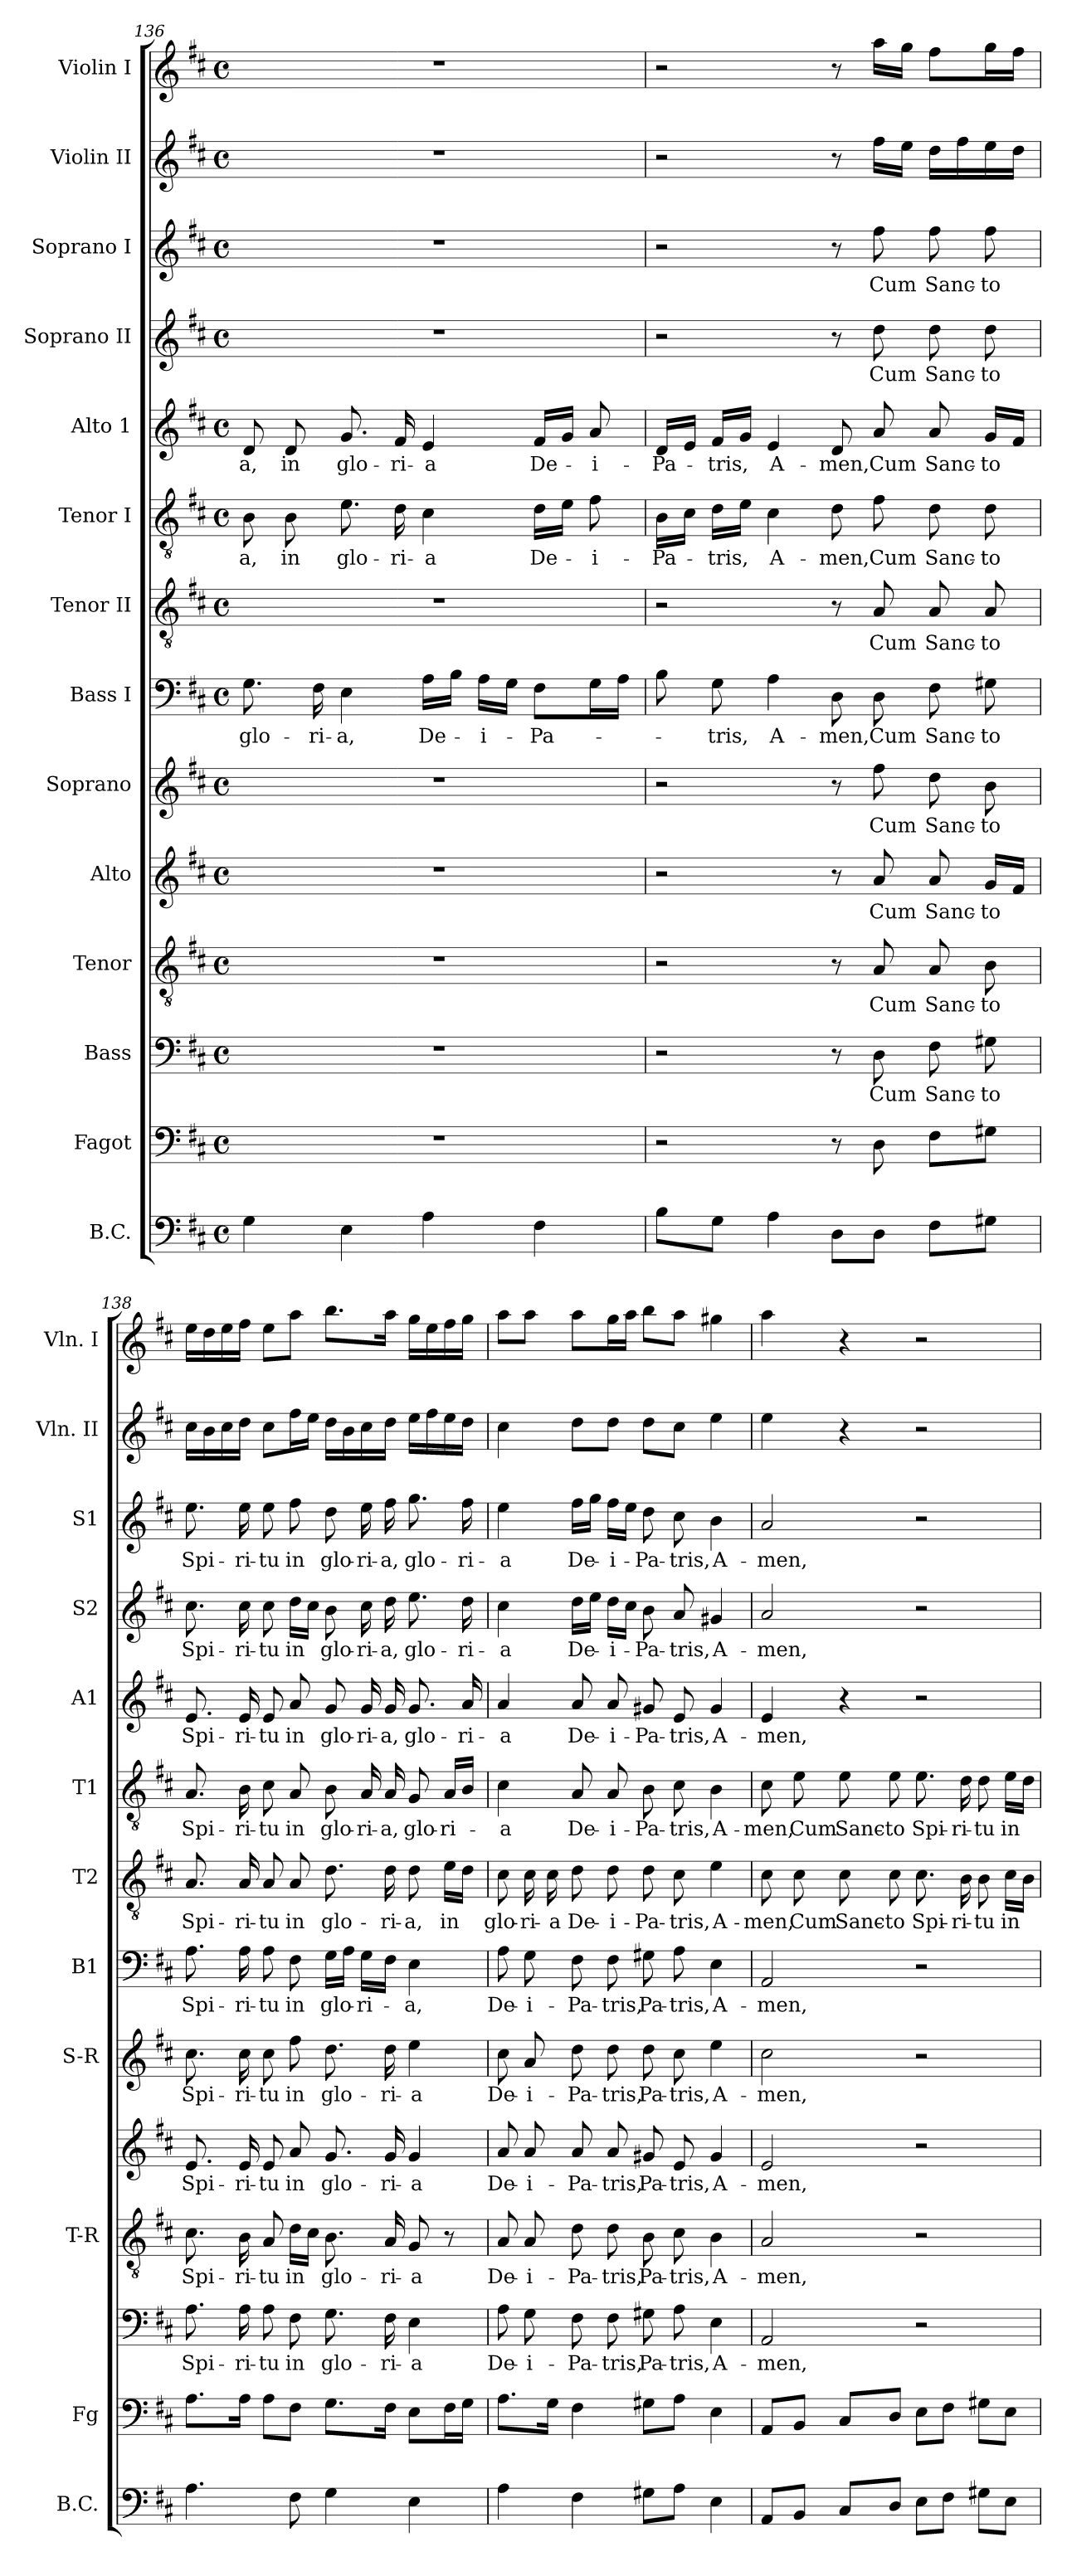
**kern	**kern	**kern	**text	**kern	**text	**kern	**text	**kern	**text	**kern	**text	**kern	**text	**kern	**text	**kern	**text	**kern	**text	**kern	**text	**kern	**kern
*part14	*part13	*part12	*part12	*part11	*part11	*part10	*part10	*part9	*part9	*part8	*part8	*part7	*part7	*part6	*part6	*part5	*part5	*part4	*part4	*part3	*part3	*part2	*part1
*staff14	*staff13	*staff12	*staff12	*staff11	*staff11	*staff10	*staff10	*staff9	*staff9	*staff8	*staff8	*staff7	*staff7	*staff6	*staff6	*staff5	*staff5	*staff4	*staff4	*staff3	*staff3	*staff2	*staff1
*I"B.C.	*I"Fagot	*I"Bass	*	*I"Tenor	*	*I"Alto	*	*I"Soprano	*	*I"Bass I	*	*I"Tenor II	*	*I"Tenor I	*	*I"Alto 1	*	*I"Soprano II	*	*I"Soprano I	*	*I"Violin II	*I"Violin I
*I'B.C.	*I'Fg	*	*	*I'T-R	*	*	*	*I'S-R	*	*I'B1	*	*I'T2	*	*I'T1	*	*I'A1	*	*I'S2	*	*I'S1	*	*I'Vln. II	*I'Vln. I
*clefF4	*clefF4	*clefF4	*	*clefGv2	*	*clefG2	*	*clefG2	*	*clefF4	*	*clefGv2	*	*clefGv2	*	*clefG2	*	*clefG2	*	*clefG2	*	*clefG2	*clefG2
*k[f#c#]	*k[f#c#]	*k[f#c#]	*	*k[f#c#]	*	*k[f#c#]	*	*k[f#c#]	*	*k[f#c#]	*	*k[f#c#]	*	*k[f#c#]	*	*k[f#c#]	*	*k[f#c#]	*	*k[f#c#]	*	*k[f#c#]	*k[f#c#]
*D:	*D:	*D:	*	*D:	*	*D:	*	*D:	*	*D:	*	*D:	*	*D:	*	*D:	*	*D:	*	*D:	*	*D:	*D:
*M4/4	*M4/4	*M4/4	*	*M4/4	*	*M4/4	*	*M4/4	*	*M4/4	*	*M4/4	*	*M4/4	*	*M4/4	*	*M4/4	*	*M4/4	*	*M4/4	*M4/4
*met(c)	*met(c)	*met(c)	*	*met(c)	*	*met(c)	*	*met(c)	*	*met(c)	*	*met(c)	*	*met(c)	*	*met(c)	*	*met(c)	*	*met(c)	*	*met(c)	*met(c)
=136	=136	=136	=136	=136	=136	=136	=136	=136	=136	=136	=136	=136	=136	=136	=136	=136	=136	=136	=136	=136	=136	=136	=136
!	!	!	!	!	!	!	!	!	!	!	!LO:LY:b	!	!	!	!LO:LY:b	!	!LO:LY:b	!	!	!	!	!	!
4G\	1r	1r	.	1r	.	1r	.	1r	.	8.G\	glo-	1r	.	8B\	-a,	8d/	-a,	1r	.	1r	.	1r	1r
!	!	!	!	!	!	!	!	!	!	!	!	!	!	!	!LO:LY:b	!	!LO:LY:b	!	!	!	!	!	!
.	.	.	.	.	.	.	.	.	.	.	.	.	.	8B\	in	8d/	in	.	.	.	.	.	.
!	!	!	!	!	!	!	!	!	!	!	!LO:LY:b	!	!	!	!	!	!	!	!	!	!	!	!
.	.	.	.	.	.	.	.	.	.	16F#\	-ri-	.	.	.	.	.	.	.	.	.	.	.	.
!	!	!	!	!	!	!	!	!	!	!	!LO:LY:b	!	!	!	!LO:LY:b	!	!LO:LY:b	!	!	!	!	!	!
4E\	.	.	.	.	.	.	.	.	.	4E\	-a,	.	.	8.e\	glo-	8.g/	glo-	.	.	.	.	.	.
!	!	!	!	!	!	!	!	!	!	!	!	!	!	!	!LO:LY:b	!	!LO:LY:b	!	!	!	!	!	!
.	.	.	.	.	.	.	.	.	.	.	.	.	.	16d\	-ri-	16f#/	-ri-	.	.	.	.	.	.
!	!	!	!	!	!	!	!	!	!	!	!LO:LY:b	!	!	!	!LO:LY:b	!	!LO:LY:b	!	!	!	!	!	!
4A\	.	.	.	.	.	.	.	.	.	16A\LL	De-	.	.	4c#\	-a	4e/	-a	.	.	.	.	.	.
.	.	.	.	.	.	.	.	.	.	16B\JJ	.	.	.	.	.	.	.	.	.	.	.	.	.
!	!	!	!	!	!	!	!	!	!	!	!LO:LY:b	!	!	!	!	!	!	!	!	!	!	!	!
.	.	.	.	.	.	.	.	.	.	16A\LL	-i-	.	.	.	.	.	.	.	.	.	.	.	.
.	.	.	.	.	.	.	.	.	.	16G\JJ	.	.	.	.	.	.	.	.	.	.	.	.	.
!	!	!	!	!	!	!	!	!	!	!	!LO:LY:b	!	!	!	!LO:LY:b	!	!LO:LY:b	!	!	!	!	!	!
4F#\	.	.	.	.	.	.	.	.	.	8F#\L	-Pa-	.	.	16d\LL	De-	16f#/LL	De-	.	.	.	.	.	.
.	.	.	.	.	.	.	.	.	.	.	.	.	.	16e\JJ	.	16g/JJ	.	.	.	.	.	.	.
!	!	!	!	!	!	!	!	!	!	!	!	!	!	!	!LO:LY:b	!	!LO:LY:b	!	!	!	!	!	!
.	.	.	.	.	.	.	.	.	.	16G\L	.	.	.	8f#\	-i-	8a/	-i-	.	.	.	.	.	.
.	.	.	.	.	.	.	.	.	.	16A\JJ	.	.	.	.	.	.	.	.	.	.	.	.	.
=137	=137	=137	=137	=137	=137	=137	=137	=137	=137	=137	=137	=137	=137	=137	=137	=137	=137	=137	=137	=137	=137	=137	=137
!	!	!	!	!	!	!	!	!	!	!	!	!	!	!	!LO:LY:b	!	!LO:LY:b	!	!	!	!	!	!
8B\L	2r	2r	.	2r	.	2r	.	2r	.	8B\	.	2r	.	16B\LL	-Pa-	16d/LL	-Pa-	2r	.	2r	.	2r	2r
.	.	.	.	.	.	.	.	.	.	.	.	.	.	16c#\JJ	.	16e/JJ	.	.	.	.	.	.	.
!	!	!	!	!	!	!	!	!	!	!	!LO:LY:b	!	!	!	!LO:LY:b	!	!LO:LY:b	!	!	!	!	!	!
8G\J	.	.	.	.	.	.	.	.	.	8G\	-tris,	.	.	16d\LL	-tris,	16f#/LL	-tris,	.	.	.	.	.	.
.	.	.	.	.	.	.	.	.	.	.	.	.	.	16e\JJ	.	16g/JJ	.	.	.	.	.	.	.
!	!	!	!	!	!	!	!	!	!	!	!LO:LY:b	!	!	!	!LO:LY:b	!	!LO:LY:b	!	!	!	!	!	!
4A\	.	.	.	.	.	.	.	.	.	4A\	A-	.	.	4c#\	A-	4e/	A-	.	.	.	.	.	.
!	!	!	!	!	!	!	!	!	!	!	!LO:LY:b	!	!	!	!LO:LY:b	!	!LO:LY:b	!	!	!	!	!	!
8D\L	8r	8r	.	8r	.	8r	.	8r	.	8D\	-men,	8r	.	8d\	-men,	8d/	-men,	8r	.	8r	.	8r	8r
!	!	!	!LO:LY:b	!	!LO:LY:b	!	!LO:LY:b	!	!LO:LY:b	!	!LO:LY:b	!	!LO:LY:b	!	!LO:LY:b	!	!LO:LY:b	!	!LO:LY:b	!	!LO:LY:b	!	!
8D\J	8D\	8D\	Cum	8A/	Cum	8a/	Cum	8ff#\	Cum	8D\	Cum	8A/	Cum	8f#\	Cum	8a/	Cum	8dd\	Cum	8ff#\	Cum	16ff#\LL	16aa\LL
.	.	.	.	.	.	.	.	.	.	.	.	.	.	.	.	.	.	.	.	.	.	16ee\JJ	16gg\JJ
!	!	!	!LO:LY:b	!	!LO:LY:b	!	!LO:LY:b	!	!LO:LY:b	!	!LO:LY:b	!	!LO:LY:b	!	!LO:LY:b	!	!LO:LY:b	!	!LO:LY:b	!	!LO:LY:b	!	!
8F#\L	8F#\L	8F#\	Sanc-	8A/	Sanc-	8a/	Sanc-	8dd\	Sanc-	8F#\	Sanc-	8A/	Sanc-	8d\	Sanc-	8a/	Sanc-	8dd\	Sanc-	8ff#\	Sanc-	16dd\LL	8ff#\L
.	.	.	.	.	.	.	.	.	.	.	.	.	.	.	.	.	.	.	.	.	.	16ff#\	.
!	!	!	!LO:LY:b	!	!LO:LY:b	!	!LO:LY:b	!	!LO:LY:b	!	!LO:LY:b	!	!LO:LY:b	!	!LO:LY:b	!	!LO:LY:b	!	!LO:LY:b	!	!LO:LY:b	!	!
8G#X\J	8G#X\J	8G#X\	-to	8B\	-to	16g/LL	-to	8b\	-to	8G#X\	-to	8A/	-to	8d\	-to	16g/LL	-to	8dd\	-to	8ff#\	-to	16ee\	16gg\L
.	.	.	.	.	.	16f#/JJ	.	.	.	.	.	.	.	.	.	16f#/JJ	.	.	.	.	.	16dd\JJ	16ff#\JJ
!!LO:PB:g=z
=138	=138	=138	=138	=138	=138	=138	=138	=138	=138	=138	=138	=138	=138	=138	=138	=138	=138	=138	=138	=138	=138	=138	=138
!	!	!	!LO:LY:b	!	!LO:LY:b	!	!LO:LY:b	!	!LO:LY:b	!	!LO:LY:b	!	!LO:LY:b	!	!LO:LY:b	!	!LO:LY:b	!	!LO:LY:b	!	!LO:LY:b	!	!
4.A\	8.A\L	8.A\	Spi-	8.c#\	Spi-	8.e/	Spi-	8.cc#\	Spi-	8.A\	Spi-	8.A/	Spi-	8.A/	Spi-	8.e/	Spi-	8.cc#\	Spi-	8.ee\	Spi-	16cc#\LL	16ee\LL
.	.	.	.	.	.	.	.	.	.	.	.	.	.	.	.	.	.	.	.	.	.	16b\	16dd\
.	.	.	.	.	.	.	.	.	.	.	.	.	.	.	.	.	.	.	.	.	.	16cc#\	16ee\
!	!	!	!LO:LY:b	!	!LO:LY:b	!	!LO:LY:b	!	!LO:LY:b	!	!LO:LY:b	!	!LO:LY:b	!	!LO:LY:b	!	!LO:LY:b	!	!LO:LY:b	!	!LO:LY:b	!	!
.	16A\Jk	16A\	-ri-	16B\	-ri-	16e/	-ri-	16cc#\	-ri-	16A\	-ri-	16A/	-ri-	16B\	-ri-	16e/	-ri-	16cc#\	-ri-	16ee\	-ri-	16dd\JJ	16ff#\JJ
!	!	!	!LO:LY:b	!	!LO:LY:b	!	!LO:LY:b	!	!LO:LY:b	!	!LO:LY:b	!	!LO:LY:b	!	!LO:LY:b	!	!LO:LY:b	!	!LO:LY:b	!	!LO:LY:b	!	!
.	8A\L	8A\	-tu	8A/	-tu	8e/	-tu	8cc#\	-tu	8A\	-tu	8A/	-tu	8c#\	-tu	8e/	-tu	8cc#\	-tu	8ee\	-tu	8cc#\L	8ee\L
!	!	!	!LO:LY:b	!	!LO:LY:b	!	!LO:LY:b	!	!LO:LY:b	!	!LO:LY:b	!	!LO:LY:b	!	!LO:LY:b	!	!LO:LY:b	!	!LO:LY:b	!	!LO:LY:b	!	!
8F#\	8F#\J	8F#\	in	16d\LL	in	8a/	in	8ff#\	in	8F#\	in	8A/	in	8A/	in	8a/	in	16dd\LL	in	8ff#\	in	16ff#\L	8aa\J
.	.	.	.	16c#\JJ	.	.	.	.	.	.	.	.	.	.	.	.	.	16cc#\JJ	.	.	.	16ee\JJ	.
!	!	!	!LO:LY:b	!	!LO:LY:b	!	!LO:LY:b	!	!LO:LY:b	!	!LO:LY:b	!	!LO:LY:b	!	!LO:LY:b	!	!LO:LY:b	!	!LO:LY:b	!	!LO:LY:b	!	!
4G\	8.G\L	8.G\	glo-	8.B\	glo-	8.g/	glo-	8.dd\	glo-	16G\LL	glo-	8.d\	glo-	8B\	glo-	8g/	glo-	8b\	glo-	8dd\	glo-	16dd\LL	8.bb\L
.	.	.	.	.	.	.	.	.	.	16A\JJ	.	.	.	.	.	.	.	.	.	.	.	16b\	.
!	!	!	!	!	!	!	!	!	!	!	!LO:LY:b	!	!	!	!LO:LY:b	!	!LO:LY:b	!	!LO:LY:b	!	!LO:LY:b	!	!
.	.	.	.	.	.	.	.	.	.	16G\LL	-ri-	.	.	16A/	-ri-	16g/	-ri-	16cc#\	-ri-	16ee\	-ri-	16cc#\	.
!	!	!	!LO:LY:b	!	!LO:LY:b	!	!LO:LY:b	!	!LO:LY:b	!	!	!	!LO:LY:b	!	!LO:LY:b	!	!LO:LY:b	!	!LO:LY:b	!	!LO:LY:b	!	!
.	16F#\Jk	16F#\	-ri-	16A/	-ri-	16g/	-ri-	16dd\	-ri-	16F#\JJ	.	16d\	-ri-	16A/	-a,	16g/	-a,	16dd\	-a,	16ff#\	-a,	16dd\JJ	16aa\Jk
!	!	!	!LO:LY:b	!	!LO:LY:b	!	!LO:LY:b	!	!LO:LY:b	!	!LO:LY:b	!	!LO:LY:b	!	!LO:LY:b	!	!LO:LY:b	!	!LO:LY:b	!	!LO:LY:b	!	!
4E\	8E\L	4E\	-a	8G/	-a	4g/	-a	4ee\	-a	4E\	-a,	8d\	-a,	8G/	glo-	8.g/	glo-	8.ee\	glo-	8.gg\	glo-	16ee\LL	16gg\LL
.	.	.	.	.	.	.	.	.	.	.	.	.	.	.	.	.	.	.	.	.	.	16ff#\	16ee\
!	!	!	!	!	!	!	!	!	!	!	!	!	!LO:LY:b	!	!LO:LY:b	!	!	!	!	!	!	!	!
.	16F#\L	.	.	8r	.	.	.	.	.	.	.	16e\LL	in	16A/LL	-ri-	.	.	.	.	.	.	16ee\	16ff#\
!	!	!	!	!	!	!	!	!	!	!	!	!	!	!	!	!	!LO:LY:b	!	!LO:LY:b	!	!LO:LY:b	!	!
.	16G\JJ	.	.	.	.	.	.	.	.	.	.	16d\JJ	.	16B/JJ	.	16a/	-ri-	16dd\	-ri-	16ff#\	-ri-	16dd\JJ	16gg\JJ
=139	=139	=139	=139	=139	=139	=139	=139	=139	=139	=139	=139	=139	=139	=139	=139	=139	=139	=139	=139	=139	=139	=139	=139
!	!	!	!LO:LY:b	!	!LO:LY:b	!	!LO:LY:b	!	!LO:LY:b	!	!LO:LY:b	!	!LO:LY:b	!	!LO:LY:b	!	!LO:LY:b	!	!LO:LY:b	!	!LO:LY:b	!	!
4A\	8.A\L	8A\	De-	8A/	De-	8a/	De-	8cc#\	De-	8A\	De-	8c#\	glo-	4c#\	-a	4a/	-a	4cc#\	-a	4ee\	-a	4cc#\	8aa\L
!	!	!	!LO:LY:b	!	!LO:LY:b	!	!LO:LY:b	!	!LO:LY:b	!	!LO:LY:b	!	!LO:LY:b	!	!	!	!	!	!	!	!	!	!
.	.	8G\	-i-	8A/	-i-	8a/	-i-	8a/	-i-	8G\	-i-	16c#\	-ri-	.	.	.	.	.	.	.	.	.	8aa\J
!	!	!	!	!	!	!	!	!	!	!	!	!	!LO:LY:b	!	!	!	!	!	!	!	!	!	!
.	16G\Jk	.	.	.	.	.	.	.	.	.	.	16c#\	-a	.	.	.	.	.	.	.	.	.	.
!	!	!	!LO:LY:b	!	!LO:LY:b	!	!LO:LY:b	!	!LO:LY:b	!	!LO:LY:b	!	!LO:LY:b	!	!LO:LY:b	!	!LO:LY:b	!	!LO:LY:b	!	!LO:LY:b	!	!
4F#\	4F#\	8F#\	-Pa-	8d\	-Pa-	8a/	-Pa-	8dd\	-Pa-	8F#\	-Pa-	8d\	De-	8A/	De-	8a/	De-	16dd\LL	De-	16ff#\LL	De-	8dd\L	8aa\L
.	.	.	.	.	.	.	.	.	.	.	.	.	.	.	.	.	.	16ee\JJ	.	16gg\JJ	.	.	.
!	!	!	!LO:LY:b	!	!LO:LY:b	!	!LO:LY:b	!	!LO:LY:b	!	!LO:LY:b	!	!LO:LY:b	!	!LO:LY:b	!	!LO:LY:b	!	!LO:LY:b	!	!LO:LY:b	!	!
.	.	8F#\	-tris,	8d\	-tris,	8a/	-tris,	8dd\	-tris,	8F#\	-tris,	8d\	-i-	8A/	-i-	8a/	-i-	16dd\LL	-i-	16ff#\LL	-i-	8dd\J	16gg\L
.	.	.	.	.	.	.	.	.	.	.	.	.	.	.	.	.	.	16cc#\JJ	.	16ee\JJ	.	.	16aa\JJ
!	!	!	!LO:LY:b	!	!LO:LY:b	!	!LO:LY:b	!	!LO:LY:b	!	!LO:LY:b	!	!LO:LY:b	!	!LO:LY:b	!	!LO:LY:b	!	!LO:LY:b	!	!LO:LY:b	!	!
8G#X\L	8G#X\L	8G#X\	Pa-	8B\	Pa-	8g#X/	Pa-	8dd\	Pa-	8G#X\	Pa-	8d\	-Pa-	8B\	-Pa-	8g#X/	-Pa-	8b\	-Pa-	8dd\	-Pa-	8dd\L	8bb\L
!	!	!	!LO:LY:b	!	!LO:LY:b	!	!LO:LY:b	!	!LO:LY:b	!	!LO:LY:b	!	!LO:LY:b	!	!LO:LY:b	!	!LO:LY:b	!	!LO:LY:b	!	!LO:LY:b	!	!
8A\J	8A\J	8A\	-tris,	8c#\	-tris,	8e/	-tris,	8cc#\	-tris,	8A\	-tris,	8c#\	-tris,	8c#\	-tris,	8e/	-tris,	8a/	-tris,	8cc#\	-tris,	8cc#\J	8aa\J
!	!	!	!LO:LY:b	!	!LO:LY:b	!	!LO:LY:b	!	!LO:LY:b	!	!LO:LY:b	!	!LO:LY:b	!	!LO:LY:b	!	!LO:LY:b	!	!LO:LY:b	!	!LO:LY:b	!	!
4E\	4E\	4E\	A-	4B\	A-	4g#/	A-	4ee\	A-	4E\	A-	4e\	A-	4B\	A-	4g#/	A-	4g#X/	A-	4b\	A-	4ee\	4gg#X\
=140	=140	=140	=140	=140	=140	=140	=140	=140	=140	=140	=140	=140	=140	=140	=140	=140	=140	=140	=140	=140	=140	=140	=140
!	!	!	!LO:LY:b	!	!LO:LY:b	!	!LO:LY:b	!	!LO:LY:b	!	!LO:LY:b	!	!LO:LY:b	!	!LO:LY:b	!	!LO:LY:b	!	!LO:LY:b	!	!LO:LY:b	!	!
8AA/L	8AA/L	2AA/	-men,	2A/	-men,	2e/	-men,	2cc#\	-men,	2AA/	-men,	8c#\	-men,	8c#\	-men,	4e/	-men,	2a/	-men,	2a/	-men,	4ee\	4aa\
!	!	!	!	!	!	!	!	!	!	!	!	!	!LO:LY:b	!	!LO:LY:b	!	!	!	!	!	!	!	!
8BB/J	8BB/J	.	.	.	.	.	.	.	.	.	.	8c#\	Cum	8e\	Cum	.	.	.	.	.	.	.	.
!	!	!	!	!	!	!	!	!	!	!	!	!	!LO:LY:b	!	!LO:LY:b	!	!	!	!	!	!	!	!
8C#/L	8C#/L	.	.	.	.	.	.	.	.	.	.	8c#\	Sanc-	8e\	Sanc-	4r	.	.	.	.	.	4r	4r
!	!	!	!	!	!	!	!	!	!	!	!	!	!LO:LY:b	!	!LO:LY:b	!	!	!	!	!	!	!	!
8D/J	8D/J	.	.	.	.	.	.	.	.	.	.	8c#\	-to	8e\	-to	.	.	.	.	.	.	.	.
!	!	!	!	!	!	!	!	!	!	!	!	!	!LO:LY:b	!	!LO:LY:b	!	!	!	!	!	!	!	!
8E\L	8E\L	2r	.	2r	.	2r	.	2r	.	2r	.	8.c#\	Spi-	8.e\	Spi-	2r	.	2r	.	2r	.	2r	2r
8F#\J	8F#\J	.	.	.	.	.	.	.	.	.	.	.	.	.	.	.	.	.	.	.	.	.	.
!	!	!	!	!	!	!	!	!	!	!	!	!	!LO:LY:b	!	!LO:LY:b	!	!	!	!	!	!	!	!
.	.	.	.	.	.	.	.	.	.	.	.	16B\	-ri-	16d\	-ri-	.	.	.	.	.	.	.	.
!	!	!	!	!	!	!	!	!	!	!	!	!	!LO:LY:b	!	!LO:LY:b	!	!	!	!	!	!	!	!
8G#X\L	8G#X\L	.	.	.	.	.	.	.	.	.	.	8B\	-tu	8d\	-tu	.	.	.	.	.	.	.	.
!	!	!	!	!	!	!	!	!	!	!	!	!	!LO:LY:b	!	!LO:LY:b	!	!	!	!	!	!	!	!
8E\J	8E\J	.	.	.	.	.	.	.	.	.	.	16c#\LL	in	16e\LL	in	.	.	.	.	.	.	.	.
.	.	.	.	.	.	.	.	.	.	.	.	16B\JJ	.	16d\JJ	.	.	.	.	.	.	.	.	.
=	=	=	=	=	=	=	=	=	=	=	=	=	=	=	=	=	=	=	=	=	=	=	=
*-	*-	*-	*-	*-	*-	*-	*-	*-	*-	*-	*-	*-	*-	*-	*-	*-	*-	*-	*-	*-	*-	*-	*-
